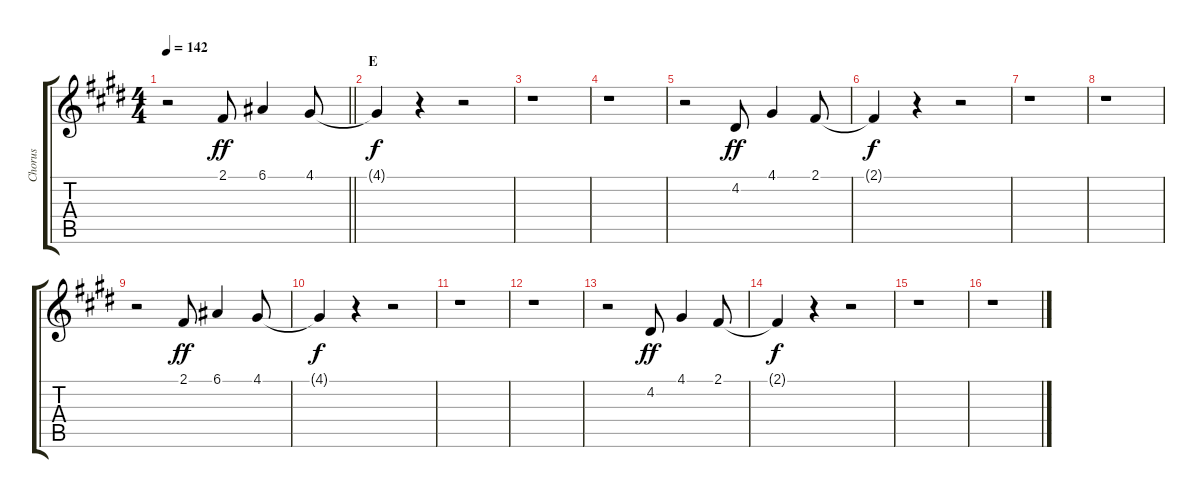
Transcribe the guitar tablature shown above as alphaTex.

\track ("Chorus" "Chorus") {instrument voiceoohs}
\staff {score tabs}
\tuning (E4 B3 G3 D3 A2 E2) {hide}
\ts (4 4)
\tempo 142
\clef g2
\barLineRight lightlight
\ks e
r.2{dy ff} 2.1.8 6.1.4 4.1.8 |
\section ("" "E")
4.1{t}.4{dy f} r.4 r.2 |
r.1 |
r.1 |
r.2 4.2.8{dy ff} 4.1.4 2.1.8 |
2.1{t}.4{dy f} r.4 r.2 |
r.1 |
r.1 |
r.2 2.1.8{dy ff} 6.1.4 4.1.8 |
4.1{t}.4{dy f} r.4 r.2 |
r.1 |
r.1 |
r.2 4.2.8{dy ff} 4.1.4 2.1.8 |
2.1{t}.4{dy f} r.4 r.2 |
r.1 |
r.1
